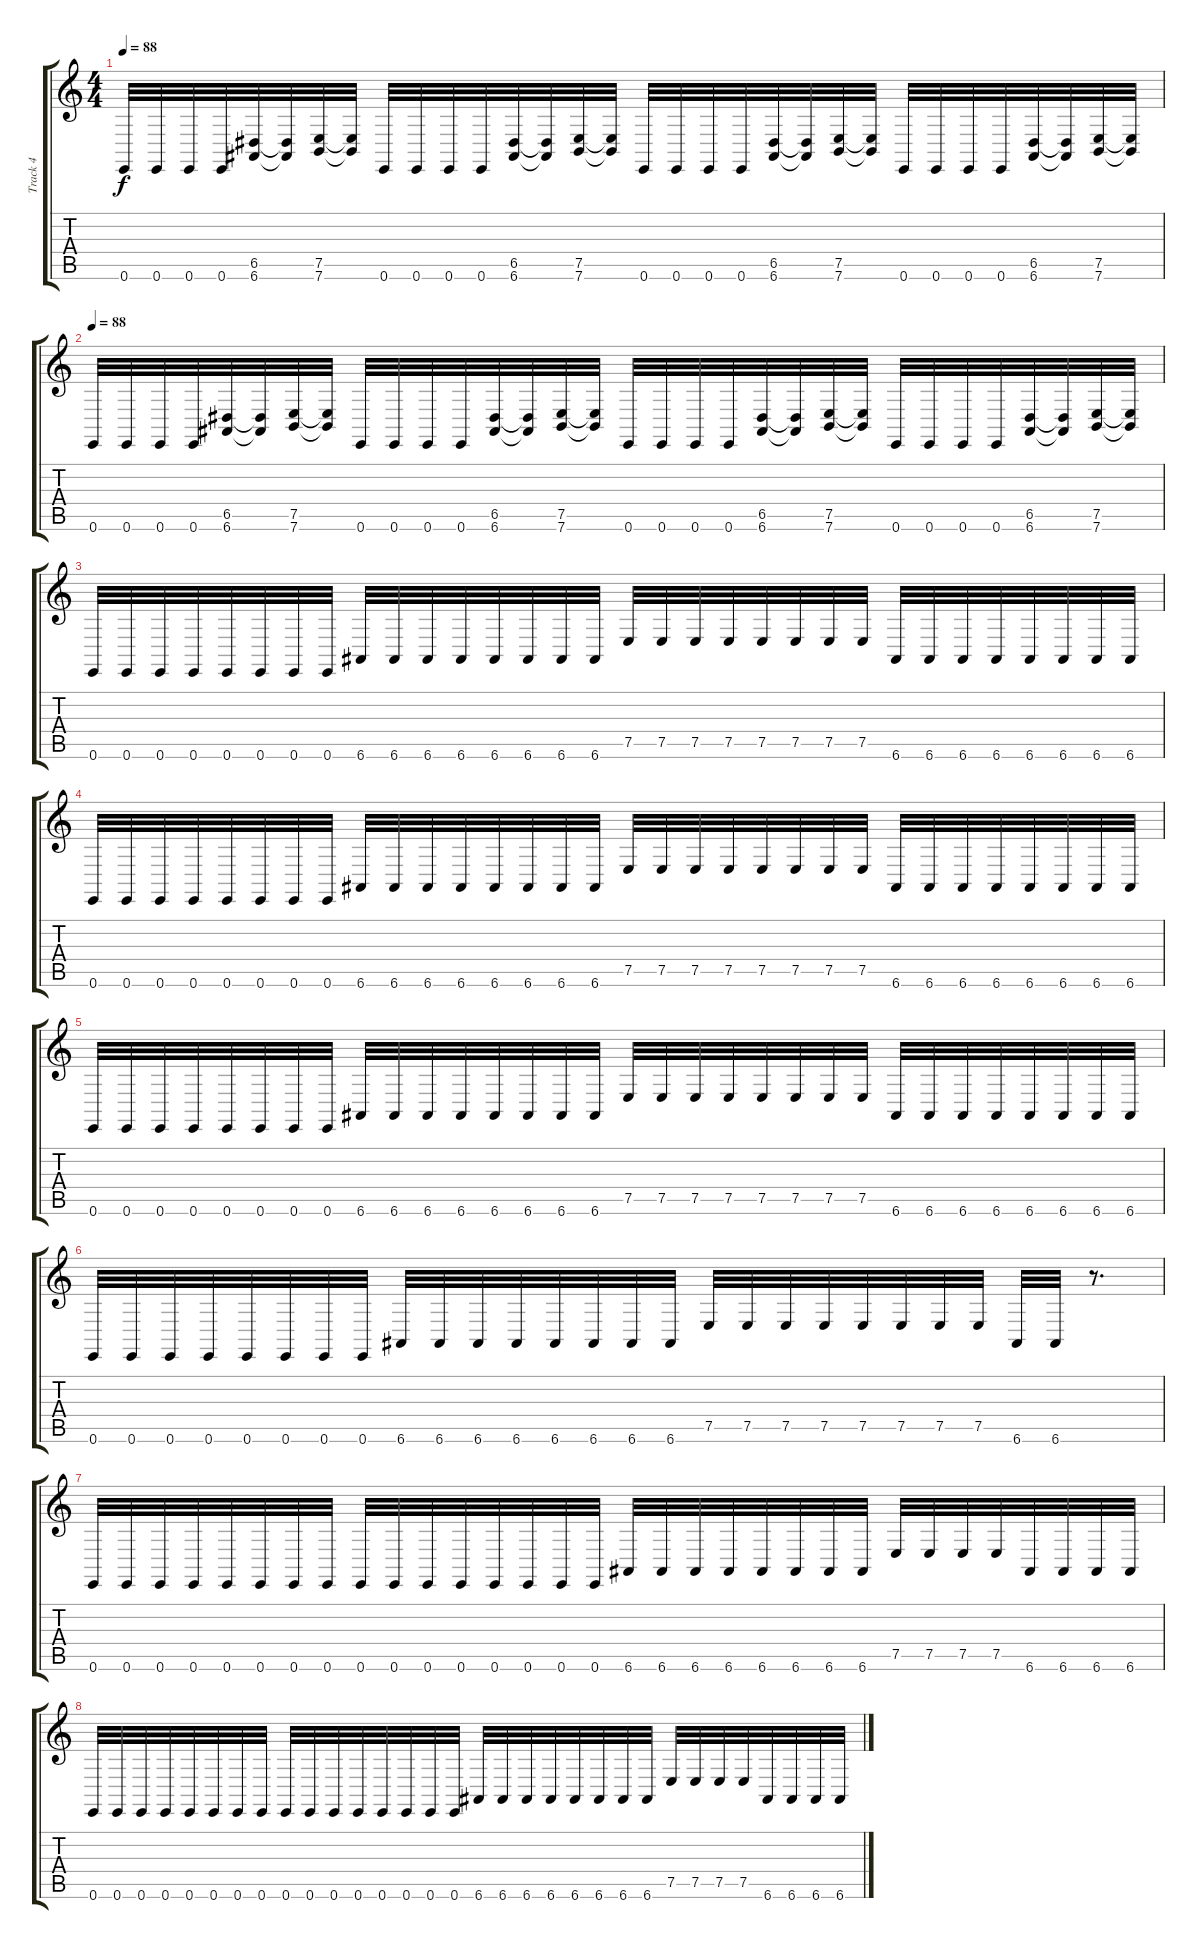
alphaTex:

\track ("Track 4" "Track 4") {instrument lead1square}
\staff {score tabs}
\tuning (E4 B3 G3 D3 A2 E2) {hide}
\ts (4 4)
\tempo 88
\clef g2
\ks c
0.6.32{dy f} 0.6.32 0.6.32 0.6.32 (6.5 6.6).32 (6.5{t} 6.6{t}).32 (7.5 7.6).32 (7.5{t} 7.6{t}).32 0.6.32 0.6.32 0.6.32 0.6.32 (6.5 6.6).32 (6.5{t} 6.6{t}).32 (7.5 7.6).32 (7.5{t} 7.6{t}).32 0.6.32 0.6.32 0.6.32 0.6.32 (6.5 6.6).32 (6.5{t} 6.6{t}).32 (7.5 7.6).32 (7.5{t} 7.6{t}).32 0.6.32 0.6.32 0.6.32 0.6.32 (6.5 6.6).32 (6.5{t} 6.6{t}).32 (7.5 7.6).32 (7.5{t} 7.6{t}).32 |
\tempo 88
0.6.32 0.6.32 0.6.32 0.6.32 (6.5 6.6).32 (6.5{t} 6.6{t}).32 (7.5 7.6).32 (7.5{t} 7.6{t}).32 0.6.32 0.6.32 0.6.32 0.6.32 (6.5 6.6).32 (6.5{t} 6.6{t}).32 (7.5 7.6).32 (7.5{t} 7.6{t}).32 0.6.32 0.6.32 0.6.32 0.6.32 (6.5 6.6).32 (6.5{t} 6.6{t}).32 (7.5 7.6).32 (7.5{t} 7.6{t}).32 0.6.32 0.6.32 0.6.32 0.6.32 (6.5 6.6).32 (6.5{t} 6.6{t}).32 (7.5 7.6).32 (7.5{t} 7.6{t}).32 |
0.6.32 0.6.32 0.6.32 0.6.32 0.6.32 0.6.32 0.6.32 0.6.32 6.6.32 6.6.32 6.6.32 6.6.32 6.6.32 6.6.32 6.6.32 6.6.32 7.5.32 7.5.32 7.5.32 7.5.32 7.5.32 7.5.32 7.5.32 7.5.32 6.6.32 6.6.32 6.6.32 6.6.32 6.6.32 6.6.32 6.6.32 6.6.32 |
0.6.32 0.6.32 0.6.32 0.6.32 0.6.32 0.6.32 0.6.32 0.6.32 6.6.32 6.6.32 6.6.32 6.6.32 6.6.32 6.6.32 6.6.32 6.6.32 7.5.32 7.5.32 7.5.32 7.5.32 7.5.32 7.5.32 7.5.32 7.5.32 6.6.32 6.6.32 6.6.32 6.6.32 6.6.32 6.6.32 6.6.32 6.6.32 |
0.6.32 0.6.32 0.6.32 0.6.32 0.6.32 0.6.32 0.6.32 0.6.32 6.6.32 6.6.32 6.6.32 6.6.32 6.6.32 6.6.32 6.6.32 6.6.32 7.5.32 7.5.32 7.5.32 7.5.32 7.5.32 7.5.32 7.5.32 7.5.32 6.6.32 6.6.32 6.6.32 6.6.32 6.6.32 6.6.32 6.6.32 6.6.32 |
0.6.32 0.6.32 0.6.32 0.6.32 0.6.32 0.6.32 0.6.32 0.6.32 6.6.32 6.6.32 6.6.32 6.6.32 6.6.32 6.6.32 6.6.32 6.6.32 7.5.32 7.5.32 7.5.32 7.5.32 7.5.32 7.5.32 7.5.32 7.5.32 6.6.32 6.6.32 r.8{d} |
0.6.32 0.6.32 0.6.32 0.6.32 0.6.32 0.6.32 0.6.32 0.6.32 0.6.32 0.6.32 0.6.32 0.6.32 0.6.32 0.6.32 0.6.32 0.6.32 6.6.32 6.6.32 6.6.32 6.6.32 6.6.32 6.6.32 6.6.32 6.6.32 7.5.32 7.5.32 7.5.32 7.5.32 6.6.32 6.6.32 6.6.32 6.6.32 |
0.6.32 0.6.32 0.6.32 0.6.32 0.6.32 0.6.32 0.6.32 0.6.32 0.6.32 0.6.32 0.6.32 0.6.32 0.6.32 0.6.32 0.6.32 0.6.32 6.6.32 6.6.32 6.6.32 6.6.32 6.6.32 6.6.32 6.6.32 6.6.32 7.5.32 7.5.32 7.5.32 7.5.32 6.6.32 6.6.32 6.6.32 6.6.32
